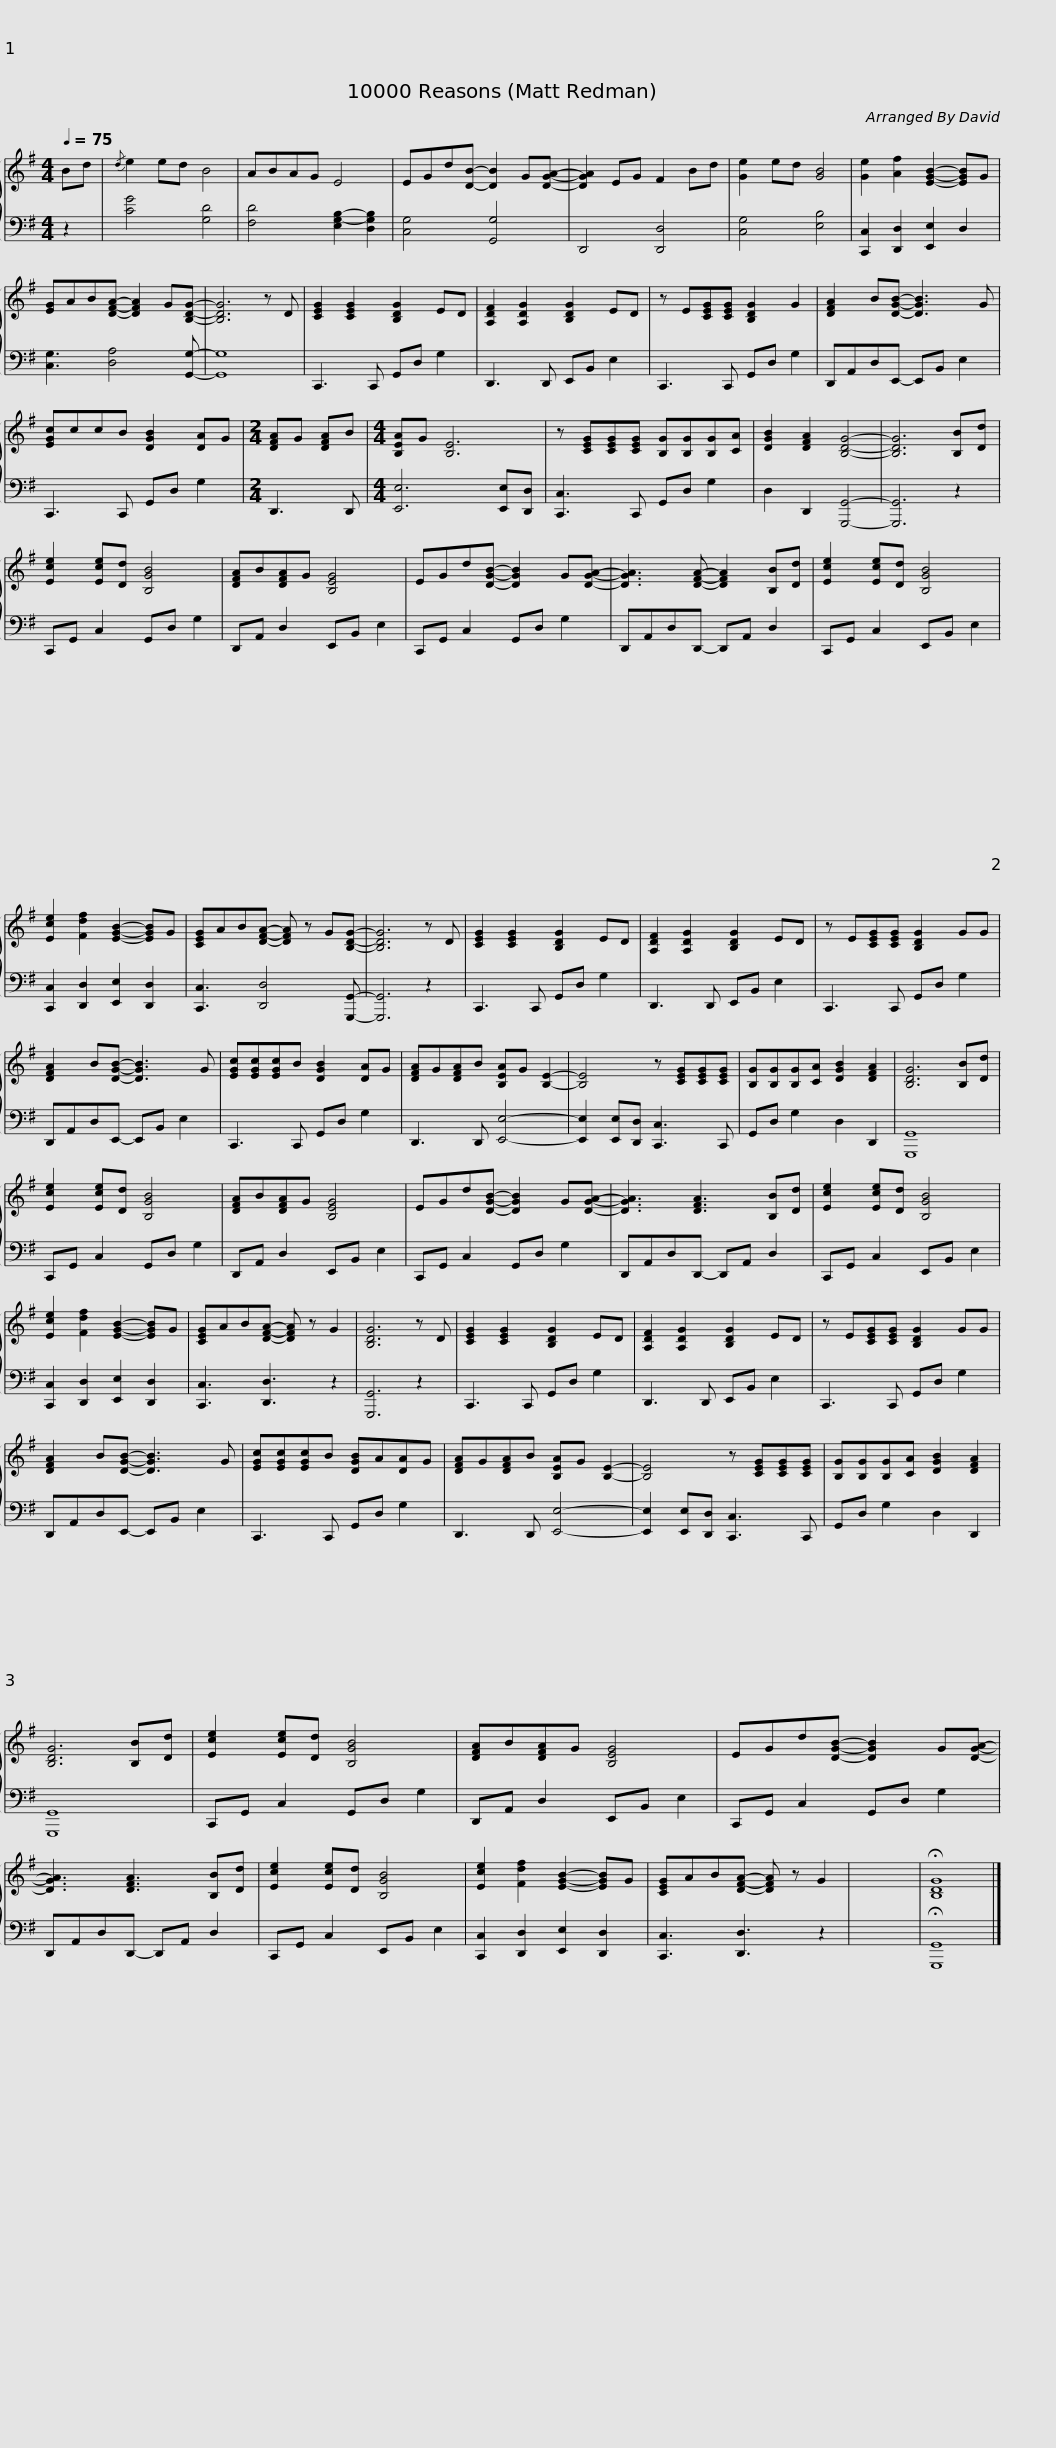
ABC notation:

X:1
%%score { 1 | 2 }
L:1/8
Q:1/4=75
M:4/4
I:linebreak $
K:G
V:1 treble
V:2 bass
V:1
 Bd |{/d} e2 ed B4 | ABAG E4 | EGd[DB]- [DB]2 G[DGA]- | [DGA]2 EG F2 Bd | %5
 [Ge]2 ed [GB]4 | [Ge]2 [Af]2 [EGB]2- [EGB]G |$ [EG]AB[DFA]- [DFA]2 G[B,DG]- | [B,DG]6 z D | [CEG]2 [CEG]2 [B,DG]2 ED | %10
 [A,DF]2 [A,DG]2 [B,DG]2 ED | z E[CEG][CEG] [B,DG]2 G2 |$ [DFA]2 B[DGB]- [DGB]3 G | [EGc]ccB [DGB]2 [DA]G |[M:2/4] [DFA]G [DFA]B | %15
[M:4/4] [B,EA]G [B,E]6 | z [CEG][CEG][CEG] [B,G][B,G][B,G][CA] | [DGB]2 [DFA]2 [B,DG]4- |$ [B,DG]6 [B,B][Dd] | [Ece]2 [Ece][Dd] [B,GB]4 | %20
 [DFA]B[DFA]G [B,EG]4 | EGd[DGB]- [DGB]2 G[DGA]- | [DGA]3 [DFA]- [DFA]2 [B,B][Dd] |$ [Ece]2 [Ece][Dd] [B,GB]4 | [Ece]2 [Fdf]2 [EGB]2- [EGB]G | %25
 [CEG]AB[DFA]- [DFA] z G[B,DG]- | [B,DG]6 z D | [CEG]2 [CEG]2 [B,DG]2 ED |$ [A,DF]2 [A,DG]2 [B,DG]2 ED | z E[CEG][CEG] [B,DG]2 GG | %30
 [DFA]2 B[DGB]- [DGB]3 G | [EGc][EGc][EGc]B [DGB]2 [DA]G | [DFA]G[DFA]B [B,EA]G [B,E]2- |$ [B,E]4 z [CEG][CEG][CEG] | [B,G][B,G][B,G][CA] [DGB]2 [DFA]2 | %35
 [B,DG]6 [B,B][Dd] | [Ece]2 [Ece][Dd] [B,GB]4 | [DFA]B[DFA]G [B,EG]4 |$ EGd[DGB]- [DGB]2 G[DGA]- | [DGA]3 [DFA]3 [B,B][Dd] | %40
 [Ece]2 [Ece][Dd] [B,GB]4 | [Ece]2 [Fdf]2 [EGB]2- [EGB]G | [CEG]AB[DFA]- [DFA] z G2 |$ [B,DG]6 z D | [CEG]2 [CEG]2 [B,DG]2 ED | %45
 [A,DF]2 [A,DG]2 [B,DG]2 ED | z E[CEG][CEG] [B,DG]2 GG | [DFA]2 B[DGB]- [DGB]3 G |$ [EGc][EGc][EGc]B [DGB]A[DA]G | [DFA]G[DFA]B [B,EA]G [B,E]2- | %50
 [B,E]4 z [CEG][CEG][CEG] | [B,G][B,G][B,G][CA] [DGB]2 [DFA]2 | [B,DG]6 [B,B][Dd] |$ [Ece]2 [Ece][Dd] [B,GB]4 | [DFA]B[DFA]G [B,EG]4 | %55
 EGd[DGB]- [DGB]2 G[DGA]- | [DGA]3 [DFA]3 [B,B][Dd] | [Ece]2 [Ece][Dd] [B,GB]4 |$ [Ece]2 [Fdf]2 [EGB]2- [EGB]G | [CEG]AB[DFA]- [DFA] z G2 | %60
 x8 | !fermata![B,DG]8 |] %62
V:2
 z2 | [CG]4 [G,D]4 | [F,D]4 [E,G,-B,-]2 [D,G,B,]2 | [C,G,]4 [G,,G,]4 | D,,4 [D,,D,]4 | %5
 [C,G,]4 [E,B,]4 | [C,,C,]2 [D,,D,]2 [E,,E,]2 D,2 |$ [C,G,]3 [D,A,]4 [G,,G,]- | [G,,G,]8 | C,,3 C,, G,,D, G,2 | %10
 D,,3 D,, E,,B,, E,2 | C,,3 C,, G,,D, G,2 |$ D,,A,,D,E,,- E,,B,, E,2 | C,,3 C,, G,,D, G,2 |[M:2/4] D,,3 D,, | %15
[M:4/4] [E,,E,]6 [E,,E,][D,,D,] | [C,,C,]3 C,, G,,D, G,2 | D,2 D,,2 [G,,,G,,]4- |$ [G,,,G,,]6 z2 | C,,G,, C,2 G,,D, G,2 | %20
 D,,A,, D,2 E,,B,, E,2 | C,,G,, C,2 G,,D, G,2 | D,,A,,D,D,,- D,,A,, D,2 |$ C,,G,, C,2 E,,B,, E,2 | [C,,C,]2 [D,,D,]2 [E,,E,]2 [D,,D,]2 | %25
 [C,,C,]3 [D,,D,]4 [G,,,G,,]- | [G,,,G,,]6 z2 | C,,3 C,, G,,D, G,2 |$ D,,3 D,, E,,B,, E,2 | C,,3 C,, G,,D, G,2 | %30
 D,,A,,D,E,,- E,,B,, E,2 | C,,3 C,, G,,D, G,2 | D,,3 D,, [E,,E,]4- |$ [E,,E,]2 [E,,E,][D,,D,] [C,,C,]3 C,, | G,,D, G,2 D,2 D,,2 | %35
 [G,,,G,,]8 | C,,G,, C,2 G,,D, G,2 | D,,A,, D,2 E,,B,, E,2 |$ C,,G,, C,2 G,,D, G,2 | D,,A,,D,D,,- D,,A,, D,2 | %40
 C,,G,, C,2 E,,B,, E,2 | [C,,C,]2 [D,,D,]2 [E,,E,]2 [D,,D,]2 | [C,,C,]3 [D,,D,]3 z2 |$ [G,,,G,,]6 z2 | C,,3 C,, G,,D, G,2 | %45
 D,,3 D,, E,,B,, E,2 | C,,3 C,, G,,D, G,2 | D,,A,,D,E,,- E,,B,, E,2 |$ C,,3 C,, G,,D, G,2 | D,,3 D,, [E,,E,]4- | %50
 [E,,E,]2 [E,,E,][D,,D,] [C,,C,]3 C,, | G,,D, G,2 D,2 D,,2 | [G,,,G,,]8 |$ C,,G,, C,2 G,,D, G,2 | D,,A,, D,2 E,,B,, E,2 | %55
 C,,G,, C,2 G,,D, G,2 | D,,A,,D,D,,- D,,A,, D,2 | C,,G,, C,2 E,,B,, E,2 |$ [C,,C,]2 [D,,D,]2 [E,,E,]2 [D,,D,]2 | [C,,C,]3 [D,,D,]3 z2 | %60
 x8 | !fermata![G,,,G,,]8 |] %62
